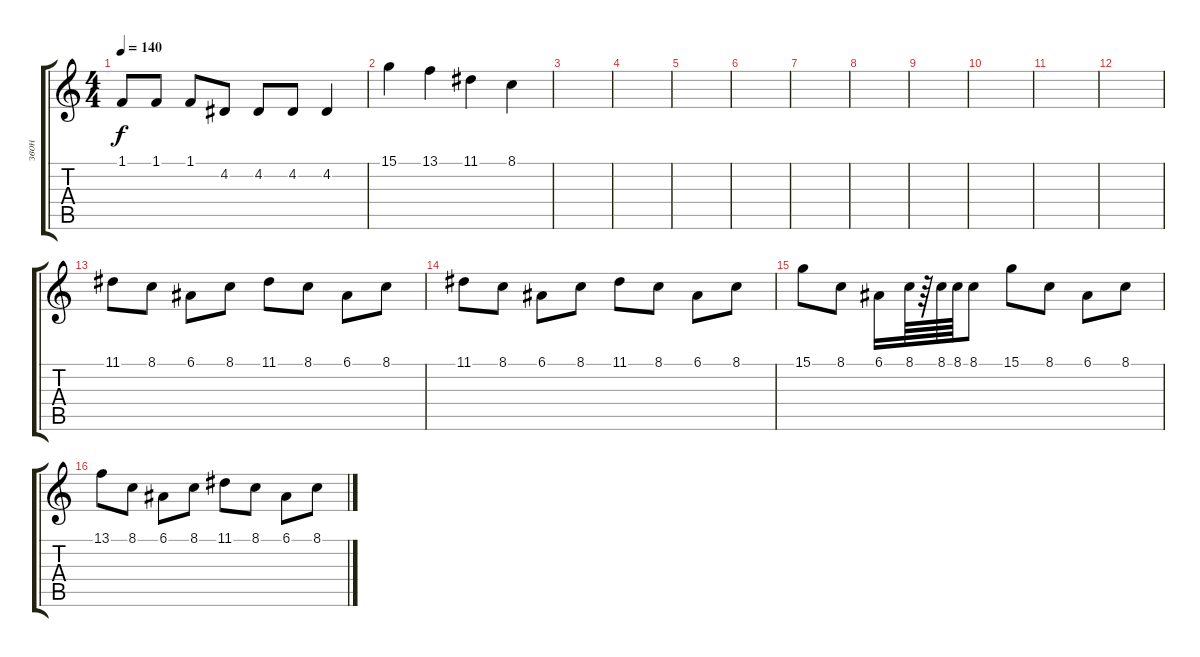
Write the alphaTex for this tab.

\track ("звон" "звон") {instrument vibraphone}
\staff {score tabs}
\tuning (E4 B3 G3 D3 A2 E2) {hide}
\ts (4 4)
\tempo 140
\clef g2
\ks c
1.1.8{dy f} 1.1.8 1.1.8 4.2.8 4.2.8 4.2.8 4.2.4 |
15.1.4 13.1.4 11.1.4 8.1.4 |
|
|
|
|
|
|
|
|
|
|
11.1.8 8.1.8 6.1.8 8.1.8 11.1.8 8.1.8 6.1.8 8.1.8 |
11.1.8 8.1.8 6.1.8 8.1.8 11.1.8 8.1.8 6.1.8 8.1.8 |
15.1.8 8.1.8 6.1.16 8.1.64 r.64 8.1.64 8.1.64 8.1.8 15.1.8 8.1.8 6.1.8 8.1.8 |
13.1.8 8.1.8 6.1.8 8.1.8 11.1.8 8.1.8 6.1.8 8.1.8
